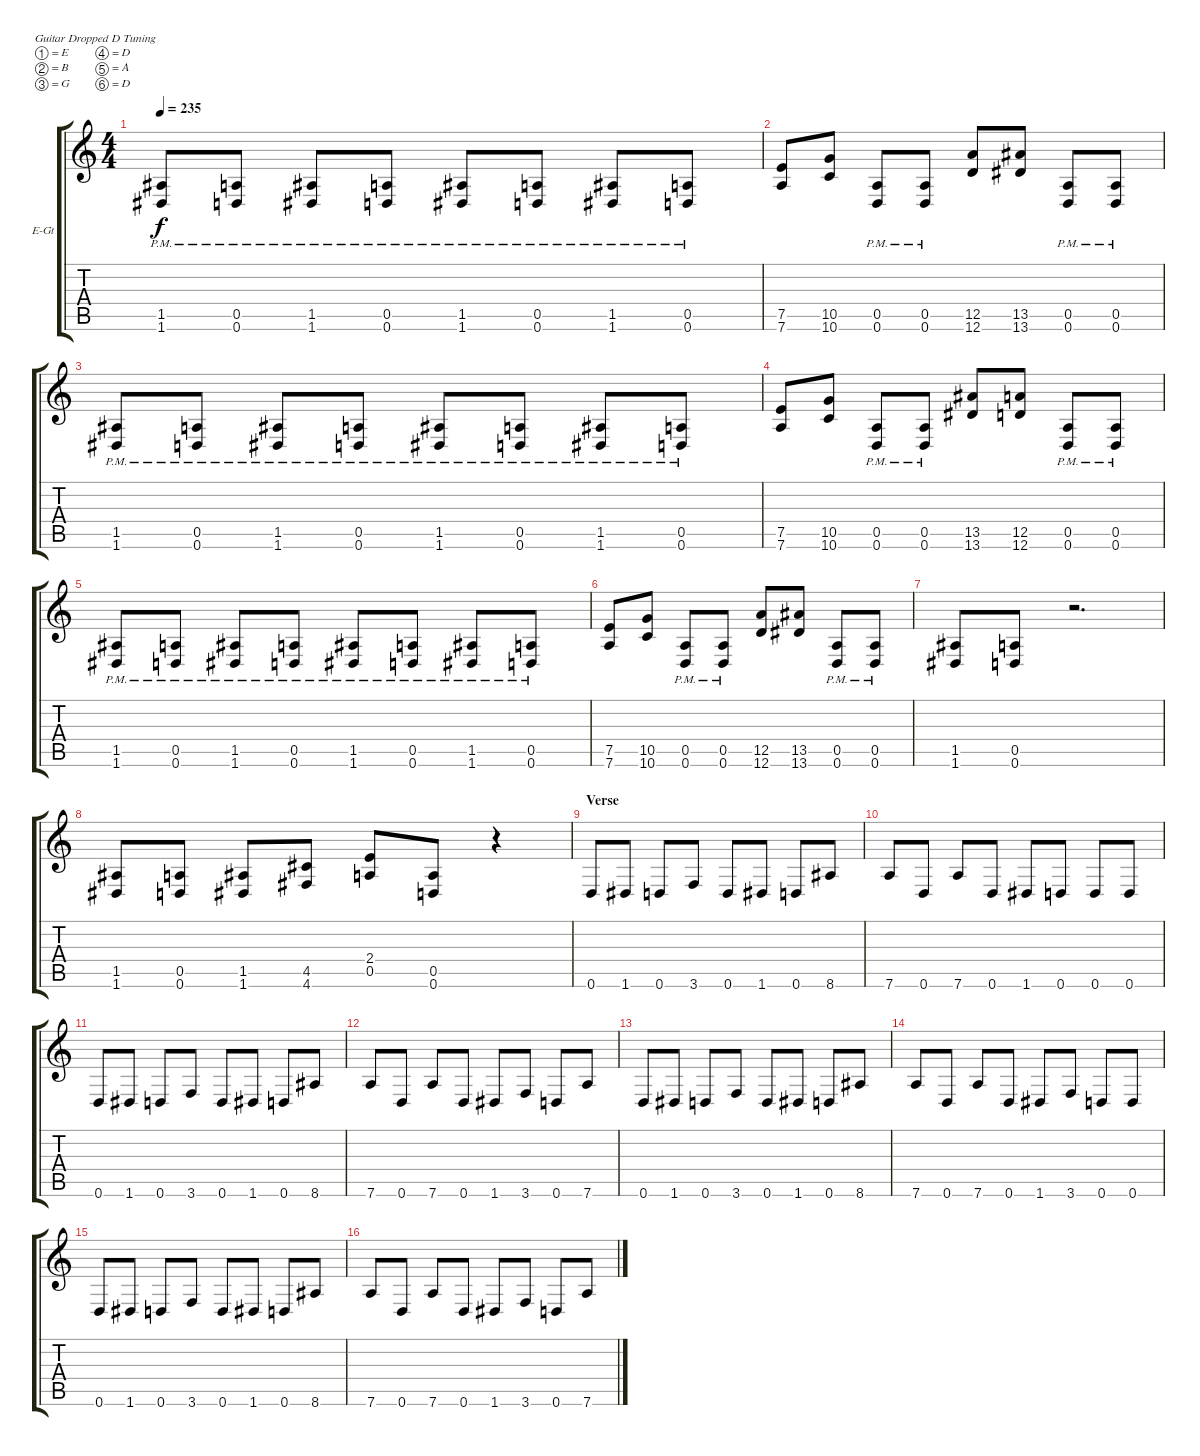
\defaultSystemsLayout 4
\bracketExtendMode groupsimilarinstruments
\firstSystemTrackNameOrientation horizontal
\otherSystemsTrackNameOrientation horizontal
\track ("Guitar 1" "E-Gt") {instrument distortionguitar}
\staff {score tabs}
\tuning (E4 B3 G3 D3 A2 D2)
\ts (4 4)
\tempo 235
\clef g2
\ks c
(1.6{pm} 1.5{pm}).8{dy f} (0.6{pm} 0.5{pm}).8 (1.6{pm} 1.5{pm}).8 (0.6{pm} 0.5{pm}).8 (1.6{pm} 1.5{pm}).8 (0.6{pm} 0.5{pm}).8 (1.6{pm} 1.5{pm}).8 (0.6{pm} 0.5{pm}).8 |
(7.5 7.6).8 (10.5 10.6).8 (0.6{pm} 0.5{pm}).8 (0.6{pm} 0.5{pm}).8 (12.5 12.6).8 (13.5 13.6).8 (0.6{pm} 0.5{pm}).8 (0.6{pm} 0.5{pm}).8 |
(1.6{pm} 1.5{pm}).8 (0.6{pm} 0.5{pm}).8 (1.6{pm} 1.5{pm}).8 (0.6{pm} 0.5{pm}).8 (1.6{pm} 1.5{pm}).8 (0.6{pm} 0.5{pm}).8 (1.6{pm} 1.5{pm}).8 (0.6{pm} 0.5{pm}).8 |
(7.5 7.6).8 (10.5 10.6).8 (0.6{pm} 0.5{pm}).8 (0.6{pm} 0.5{pm}).8 (13.5 13.6).8 (12.5 12.6).8 (0.6{pm} 0.5{pm}).8 (0.6{pm} 0.5{pm}).8 |
(1.6{pm} 1.5{pm}).8 (0.6{pm} 0.5{pm}).8 (1.6{pm} 1.5{pm}).8 (0.6{pm} 0.5{pm}).8 (1.6{pm} 1.5{pm}).8 (0.6{pm} 0.5{pm}).8 (1.6{pm} 1.5{pm}).8 (0.6{pm} 0.5{pm}).8 |
(7.5 7.6).8 (10.5 10.6).8 (0.6{pm} 0.5{pm}).8 (0.6{pm} 0.5{pm}).8 (12.5 12.6).8 (13.5 13.6).8 (0.6{pm} 0.5{pm}).8 (0.6{pm} 0.5{pm}).8 |
(1.5 1.6).8 (0.5 0.6).8 r.2{d} |
(1.6 1.5).8 (0.6 0.5).8 (1.6 1.5).8 (4.6 4.5).8 (0.5 2.4).8 (0.6 0.5).8 r.4 |
\section ("" "Verse")
0.6.8 1.6.8 0.6.8 3.6.8 0.6.8 1.6.8 0.6.8 8.6.8 |
7.6.8 0.6.8 7.6.8 0.6.8 1.6.8 0.6.8 0.6.8 0.6.8 |
0.6.8 1.6.8 0.6.8 3.6.8 0.6.8 1.6.8 0.6.8 8.6.8 |
7.6.8 0.6.8 7.6.8 0.6.8 1.6.8 3.6.8 0.6.8 7.6.8 |
0.6.8 1.6.8 0.6.8 3.6.8 0.6.8 1.6.8 0.6.8 8.6.8 |
7.6.8 0.6.8 7.6.8 0.6.8 1.6.8 3.6.8 0.6.8 0.6.8 |
0.6.8 1.6.8 0.6.8 3.6.8 0.6.8 1.6.8 0.6.8 8.6.8 |
7.6.8 0.6.8 7.6.8 0.6.8 1.6.8 3.6.8 0.6.8 7.6.8
